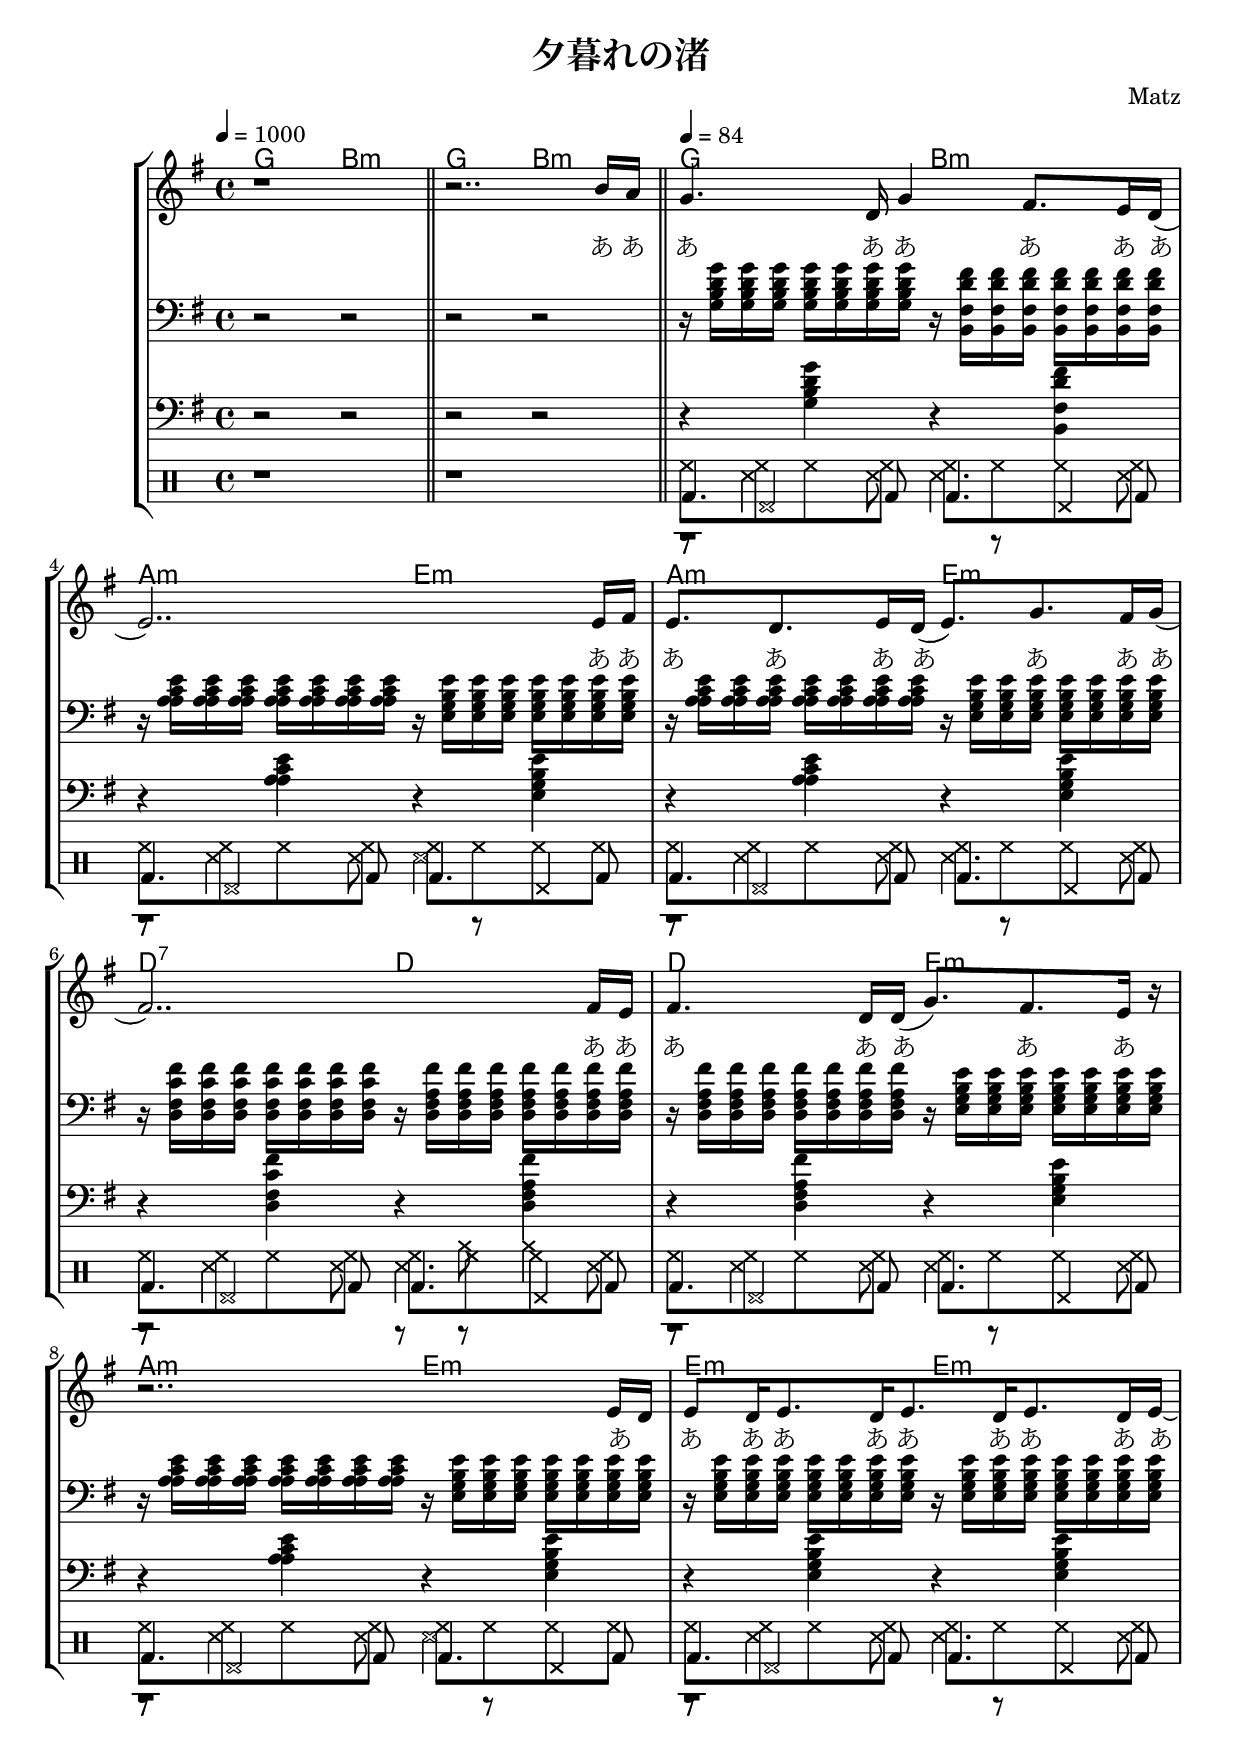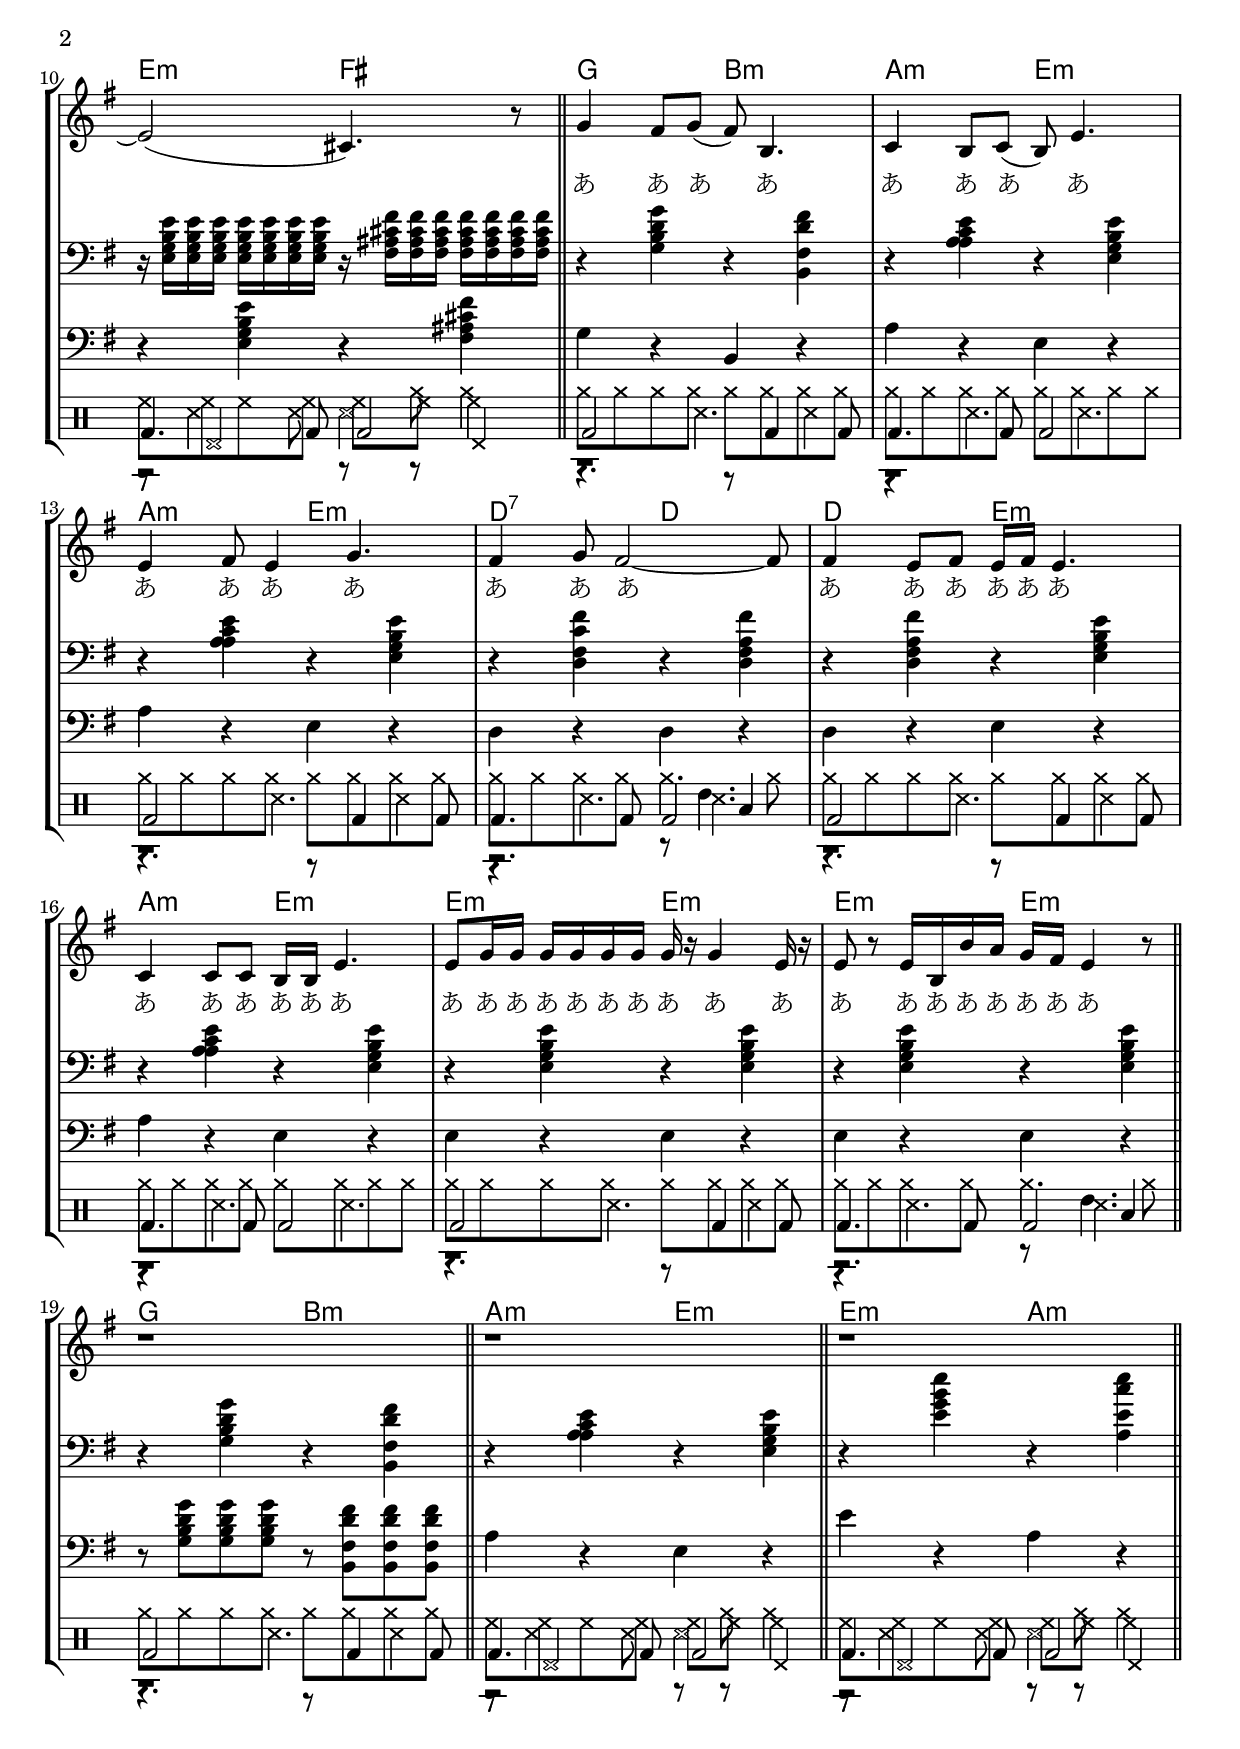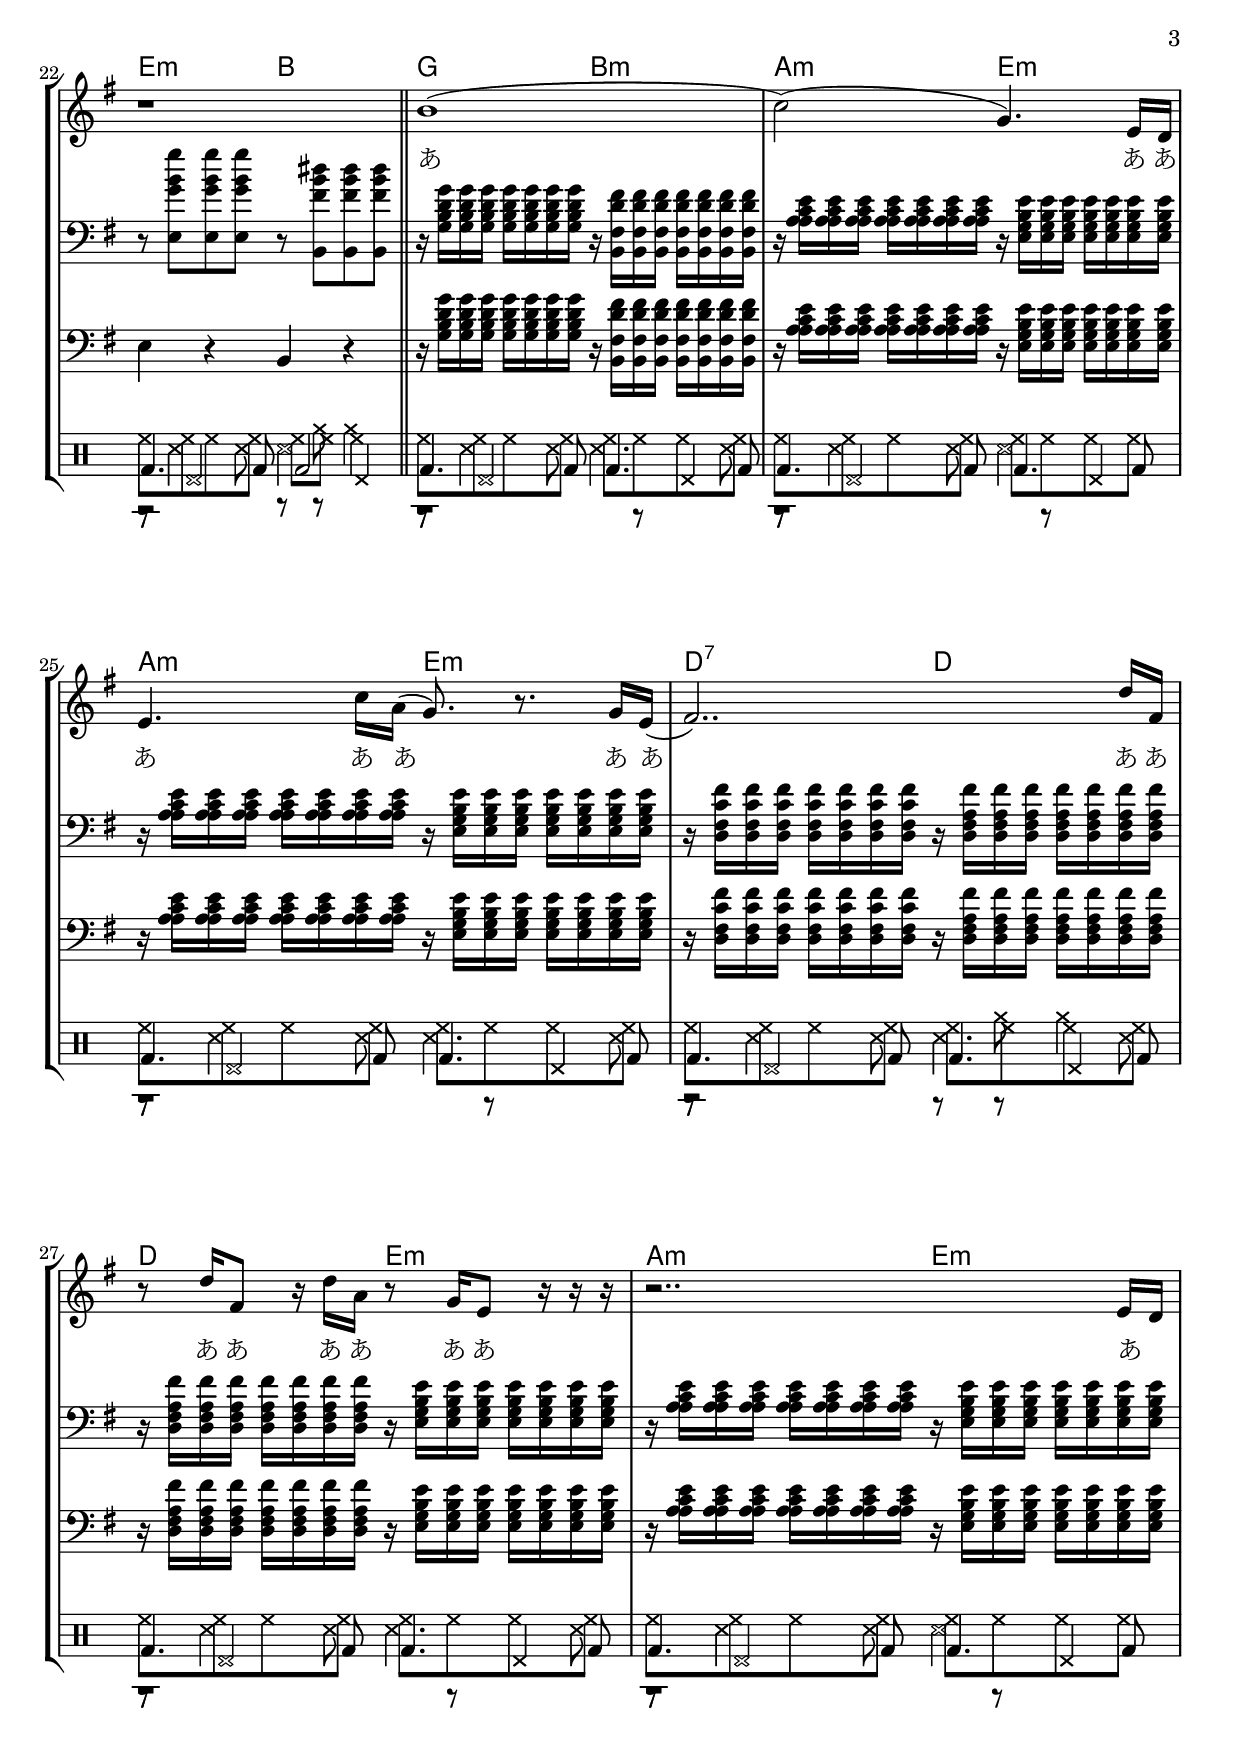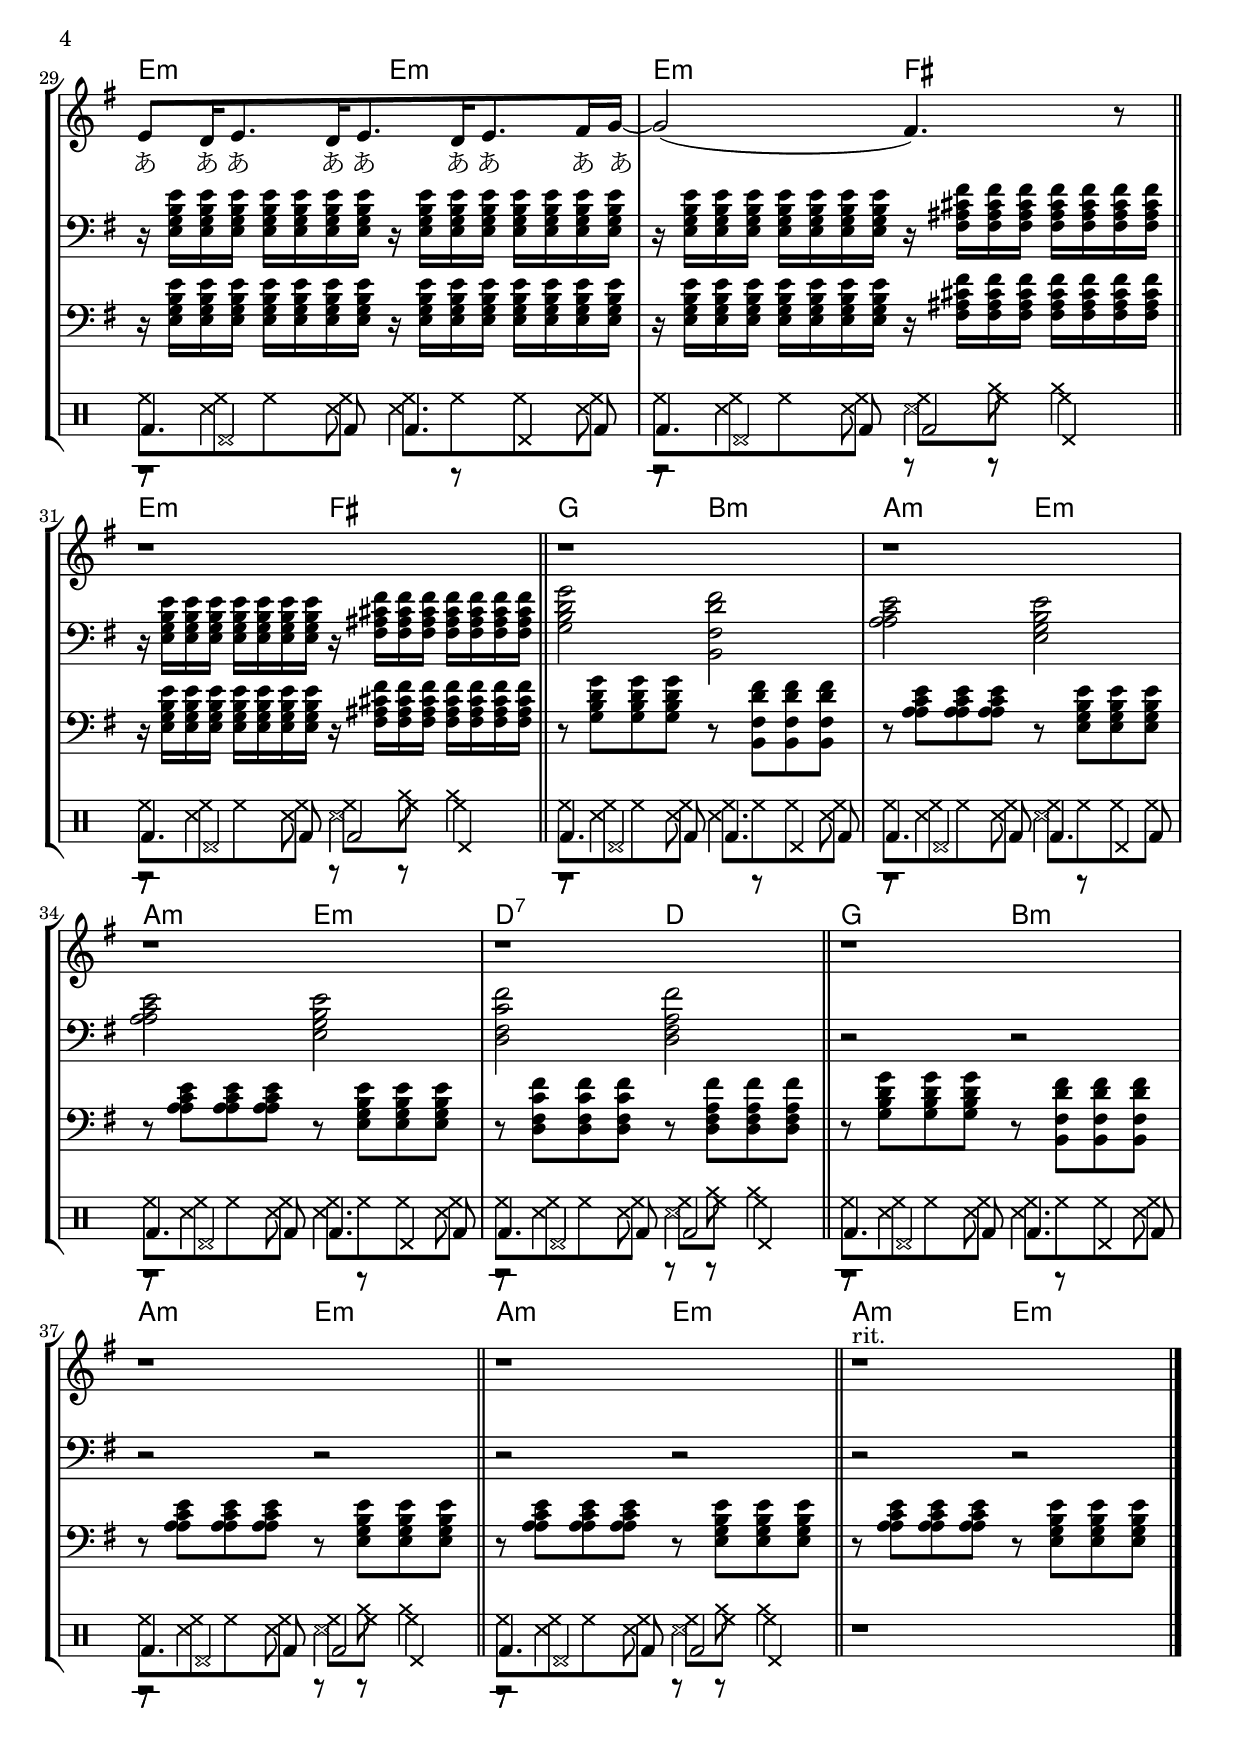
\version "2.12.1"

\header {
	title = \markup {夕暮れの渚}
	composer = \markup \center-column {Matz}
}

harmony = \chordmode {
	g2 b:m 

	g b:m 

	g b:m a:m e:m a:m e:m d:7 d d e:m a:m e:m e:m e:m e:m fis 

	g b:m a:m e:m a:m e:m d:7 d d e:m a:m e:m e:m e:m e:m e:m 

	g b:m 

	a:m e:m 

	e:m a:m 

	e:m b 

	g b:m a:m e:m a:m e:m d:7 d d e:m a:m e:m e:m e:m e:m fis 

	e:m fis 

	g b:m a:m e:m a:m e:m d:7 d 

	g b:m a:m e:m 

	a:m e:m 

	a:m e:m 
}

melody = {
	\key g \major
	\tempo 4 = 1000
	r1   
	r2.. 
	\set Staff.midiInstrument = #"Electric Guitar (jazz)"
	b'16  a'16 
		\tempo 4 = 84
g'4.  d'16  g'4  fis'8.  e'16  d'16 
	(e'2..)  e'16  fis'16 
	e'8.  d'8.  e'16  d'16  (e'8.)  g'8.  fis'16  g'16 
	(fis'2..)  fis'16  e'16 
	fis'4.  d'16  d'16  (g'8.)  fis'8.  e'16  r16~ 
	r2..  e'16  d'16 
	e'8  d'16  e'8.  d'16  e'8.  d'16  e'8.  d'16  e'16~ 
	e'2  (cis'4.)  	r8 	\set Staff.midiInstrument = #"Electric Guitar (jazz)"
	 g'4  fis'8  g'8  (fis'8)  b4. 
	c'4  b8  c'8  (b8)  e'4. 
	e'4  fis'8  e'4  g'4. 
	fis'4  g'8  fis'2~fis'8 
	fis'4  e'8  fis'8  e'16  fis'16  e'4. 
	c'4  c'8  c'8  b16  b16  e'4. 
	e'8  g'16  g'16  g'16  g'16  g'16  g'16  g'16  r16  g'4  e'16  r16 
	e'8  r8  e'16  b16  b'16  a'16  g'16  fis'16  e'4  	r8 	r1   
	r1   
	r1   
	r1   
	\set Staff.midiInstrument = #"Electric Guitar (jazz)"
	 b'1 
	(c''2)  (g'4.)  e'16  d'16 
	e'4.  c''16  a'16  (g'8.)  r8.  g'16  e'16 
	(fis'2..)  d''16  fis'16 
	r8  d''16  fis'8  r16  d''16  a'16  r8  g'16  e'8  r16  r16  r16~ 
	r2..  e'16  d'16 
	e'8  d'16  e'8.  d'16  e'8.  d'16  e'8.  fis'16  g'16~ 
	g'2  (fis'4.)  	r8 	r1   
	r1 | r1 | r1 | r1   
	r1 | r1   
	r1   
	r1^"rit." \bar "|."
}

words = \lyricmode {
	
	
	あ  あ  あ  あ  あ  あ  あ  あ  あ  あ  あ  あ  あ  あ  あ  あ  あ  あ  あ  あ  あ  あ  あ  あ  あ  あ  あ  あ  あ  あ  あ  あ  あ  あ  あ  
	あ  あ  あ  あ  あ  あ  あ  あ  あ  あ  あ  あ  あ  あ  あ  あ  あ  あ  あ  あ  あ  あ  あ  あ  あ  あ  あ  あ  あ  あ  あ  あ  あ  あ  あ  あ  あ  あ  あ  あ  あ  あ  あ  あ  あ  
	
	
	
	
	あ  あ  あ  あ  あ  あ  あ  あ  あ  あ  あ  あ  あ  あ  あ  あ  あ  あ  あ  あ  あ  あ  あ  あ  あ  あ  あ  
	
	
	
	
	
}

tempochange = {
	\tempo 4 = 1000
	r1 \bar "||"
	\tempo 4 = 1000
	r1 \bar "||"
	\tempo 4 = 84
	r1 | r1 | r1 | r1 | r1 | r1 | r1 | r1 \bar "||"
	\tempo 4 = 84
	r1 | r1 | r1 | r1 | r1 | r1 | r1 | r1 \bar "||"
	\tempo 4 = 84
	r1 \bar "||"
	\tempo 4 = 84
	r1 \bar "||"
	\tempo 4 = 84
	r1 \bar "||"
	\tempo 4 = 84
	r1 \bar "||"
	\tempo 4 = 84
	r1 | r1 | r1 | r1 | r1 | r1 | r1 | r1 \bar "||"
	\tempo 4 = 84
	r1 \bar "||"
	\tempo 4 = 84
	r1 | r1 | r1 | r1 \bar "||"
	\tempo 4 = 84
	r1 | r1 \bar "||"
	\tempo 4 = 84
	r1 \bar "||"
	\tempo 4 = 84
	\tempo 4 = 63 r2 \tempo 4 = 56 r2 \bar "|."
}

mainacc = {
	\clef bass
	\set Staff.midiInstrument = #"Acoustic grand"
	\key g \major
	\tempo 4 = 1000
	r2
	r2
	\bar "||"

	\set Staff.midiInstrument = #"Acoustic grand"
	r2
	r2
	\bar "||"

	\set Staff.midiInstrument = #"Acoustic grand"
	\tempo 4 = 84
	r16 <g b d' g'>16 <g b d' g'>16 <g b d' g'>16 <g b d' g'>16 <g b d' g'>16 <g b d' g'>16 <g b d' g'>16
	r16 <b, fis d' fis'>16 <b, fis d' fis'>16 <b, fis d' fis'>16 <b, fis d' fis'>16 <b, fis d' fis'>16 <b, fis d' fis'>16 <b, fis d' fis'>16
	r16 <a a c' e'>16 <a a c' e'>16 <a a c' e'>16 <a a c' e'>16 <a a c' e'>16 <a a c' e'>16 <a a c' e'>16
	r16 <e g b e'>16 <e g b e'>16 <e g b e'>16 <e g b e'>16 <e g b e'>16 <e g b e'>16 <e g b e'>16
	r16 <a a c' e'>16 <a a c' e'>16 <a a c' e'>16 <a a c' e'>16 <a a c' e'>16 <a a c' e'>16 <a a c' e'>16
	r16 <e g b e'>16 <e g b e'>16 <e g b e'>16 <e g b e'>16 <e g b e'>16 <e g b e'>16 <e g b e'>16
	r16 <d fis c' fis'>16 <d fis c' fis'>16 <d fis c' fis'>16 <d fis c' fis'>16 <d fis c' fis'>16 <d fis c' fis'>16 <d fis c' fis'>16
	r16 <d fis a fis'>16 <d fis a fis'>16 <d fis a fis'>16 <d fis a fis'>16 <d fis a fis'>16 <d fis a fis'>16 <d fis a fis'>16
	r16 <d fis a fis'>16 <d fis a fis'>16 <d fis a fis'>16 <d fis a fis'>16 <d fis a fis'>16 <d fis a fis'>16 <d fis a fis'>16
	r16 <e g b e'>16 <e g b e'>16 <e g b e'>16 <e g b e'>16 <e g b e'>16 <e g b e'>16 <e g b e'>16
	r16 <a a c' e'>16 <a a c' e'>16 <a a c' e'>16 <a a c' e'>16 <a a c' e'>16 <a a c' e'>16 <a a c' e'>16
	r16 <e g b e'>16 <e g b e'>16 <e g b e'>16 <e g b e'>16 <e g b e'>16 <e g b e'>16 <e g b e'>16
	r16 <e g b e'>16 <e g b e'>16 <e g b e'>16 <e g b e'>16 <e g b e'>16 <e g b e'>16 <e g b e'>16
	r16 <e g b e'>16 <e g b e'>16 <e g b e'>16 <e g b e'>16 <e g b e'>16 <e g b e'>16 <e g b e'>16
	r16 <e g b e'>16 <e g b e'>16 <e g b e'>16 <e g b e'>16 <e g b e'>16 <e g b e'>16 <e g b e'>16
	r16 <fis ais cis' fis'>16 <fis ais cis' fis'>16 <fis ais cis' fis'>16 <fis ais cis' fis'>16 <fis ais cis' fis'>16 <fis ais cis' fis'>16 <fis ais cis' fis'>16
	\bar "||"

	\set Staff.midiInstrument = #"Acoustic grand"
	r4 <g b d' g'>4
	r4 <b, fis d' fis'>4
	r4 <a a c' e'>4
	r4 <e g b e'>4
	r4 <a a c' e'>4
	r4 <e g b e'>4
	r4 <d fis c' fis'>4
	r4 <d fis a fis'>4
	r4 <d fis a fis'>4
	r4 <e g b e'>4
	r4 <a a c' e'>4
	r4 <e g b e'>4
	r4 <e g b e'>4
	r4 <e g b e'>4
	r4 <e g b e'>4
	r4 <e g b e'>4
	\bar "||"

	\set Staff.midiInstrument = #"Synthbrass 2"
	r4 <g b d' g'>4
	r4 <b, fis d' fis'>4
	\bar "||"

	\set Staff.midiInstrument = #"Synthbrass 2"
	r4 <a a c' e'>4
	r4 <e g b e'>4
	\bar "||"

	\set Staff.midiInstrument = #"Synthbrass 2"
	r4 <e' g' b' e''>4
	r4 <a e' c'' e''>4
	\bar "||"

	\set Staff.midiInstrument = #"Synthbrass 2"
	r8 <e g' b' g''>8 <e g' b' g''>8 <e g' b' g''>8
	r8 <b, fis' b' dis''>8 <b, fis' b' dis''>8 <b, fis' b' dis''>8
	\bar "||"

	\set Staff.midiInstrument = #"Acoustic grand"
	r16 <g b d' g'>16 <g b d' g'>16 <g b d' g'>16 <g b d' g'>16 <g b d' g'>16 <g b d' g'>16 <g b d' g'>16
	r16 <b, fis d' fis'>16 <b, fis d' fis'>16 <b, fis d' fis'>16 <b, fis d' fis'>16 <b, fis d' fis'>16 <b, fis d' fis'>16 <b, fis d' fis'>16
	r16 <a a c' e'>16 <a a c' e'>16 <a a c' e'>16 <a a c' e'>16 <a a c' e'>16 <a a c' e'>16 <a a c' e'>16
	r16 <e g b e'>16 <e g b e'>16 <e g b e'>16 <e g b e'>16 <e g b e'>16 <e g b e'>16 <e g b e'>16
	r16 <a a c' e'>16 <a a c' e'>16 <a a c' e'>16 <a a c' e'>16 <a a c' e'>16 <a a c' e'>16 <a a c' e'>16
	r16 <e g b e'>16 <e g b e'>16 <e g b e'>16 <e g b e'>16 <e g b e'>16 <e g b e'>16 <e g b e'>16
	r16 <d fis c' fis'>16 <d fis c' fis'>16 <d fis c' fis'>16 <d fis c' fis'>16 <d fis c' fis'>16 <d fis c' fis'>16 <d fis c' fis'>16
	r16 <d fis a fis'>16 <d fis a fis'>16 <d fis a fis'>16 <d fis a fis'>16 <d fis a fis'>16 <d fis a fis'>16 <d fis a fis'>16
	r16 <d fis a fis'>16 <d fis a fis'>16 <d fis a fis'>16 <d fis a fis'>16 <d fis a fis'>16 <d fis a fis'>16 <d fis a fis'>16
	r16 <e g b e'>16 <e g b e'>16 <e g b e'>16 <e g b e'>16 <e g b e'>16 <e g b e'>16 <e g b e'>16
	r16 <a a c' e'>16 <a a c' e'>16 <a a c' e'>16 <a a c' e'>16 <a a c' e'>16 <a a c' e'>16 <a a c' e'>16
	r16 <e g b e'>16 <e g b e'>16 <e g b e'>16 <e g b e'>16 <e g b e'>16 <e g b e'>16 <e g b e'>16
	r16 <e g b e'>16 <e g b e'>16 <e g b e'>16 <e g b e'>16 <e g b e'>16 <e g b e'>16 <e g b e'>16
	r16 <e g b e'>16 <e g b e'>16 <e g b e'>16 <e g b e'>16 <e g b e'>16 <e g b e'>16 <e g b e'>16
	r16 <e g b e'>16 <e g b e'>16 <e g b e'>16 <e g b e'>16 <e g b e'>16 <e g b e'>16 <e g b e'>16
	r16 <fis ais cis' fis'>16 <fis ais cis' fis'>16 <fis ais cis' fis'>16 <fis ais cis' fis'>16 <fis ais cis' fis'>16 <fis ais cis' fis'>16 <fis ais cis' fis'>16
	\bar "||"

	\set Staff.midiInstrument = #"Acoustic grand"
	r16 <e g b e'>16 <e g b e'>16 <e g b e'>16 <e g b e'>16 <e g b e'>16 <e g b e'>16 <e g b e'>16
	r16 <fis ais cis' fis'>16 <fis ais cis' fis'>16 <fis ais cis' fis'>16 <fis ais cis' fis'>16 <fis ais cis' fis'>16 <fis ais cis' fis'>16 <fis ais cis' fis'>16
	\bar "||"

	\set Staff.midiInstrument = #"Synthbrass 2"
	<g b d' g'>2
	<b, fis d' fis'>2
	<a a c' e'>2
	<e g b e'>2
	<a a c' e'>2
	<e g b e'>2
	<d fis c' fis'>2
	<d fis a fis'>2
	\bar "||"

	\set Staff.midiInstrument = #"Acoustic grand"
	r2
	r2
	r2
	r2
	\bar "||"

	\set Staff.midiInstrument = #"Acoustic grand"
	r2
	r2
	\bar "||"

	\set Staff.midiInstrument = #"Acoustic grand"
	r2
	r2
	\bar "|."
}

subacc = {
	\clef bass
	\set Staff.midiInstrument = #"Acoustic grand"
	\key g \major
	\tempo 4 = 1000
	r2
	r2
	\bar "||"

	\set Staff.midiInstrument = #"Acoustic grand"
	r2
	r2
	\bar "||"

	\set Staff.midiInstrument = #"Muted Trumpet"
	\tempo 4 = 84
	r4 <g b d' g'>4
	r4 <b, fis d' fis'>4
	r4 <a a c' e'>4
	r4 <e g b e'>4
	r4 <a a c' e'>4
	r4 <e g b e'>4
	r4 <d fis c' fis'>4
	r4 <d fis a fis'>4
	r4 <d fis a fis'>4
	r4 <e g b e'>4
	r4 <a a c' e'>4
	r4 <e g b e'>4
	r4 <e g b e'>4
	r4 <e g b e'>4
	r4 <e g b e'>4
	r4 <fis ais cis' fis'>4
	\bar "||"

	\set Staff.midiInstrument = #"Muted Trumpet"
	g4 r4
	b,4 r4
	a4 r4
	e4 r4
	a4 r4
	e4 r4
	d4 r4
	d4 r4
	d4 r4
	e4 r4
	a4 r4
	e4 r4
	e4 r4
	e4 r4
	e4 r4
	e4 r4
	\bar "||"

	\set Staff.midiInstrument = #"Piccolo"
	r8 <g b d' g'>8 <g b d' g'>8 <g b d' g'>8
	r8 <b, fis d' fis'>8 <b, fis d' fis'>8 <b, fis d' fis'>8
	\bar "||"

	\set Staff.midiInstrument = #"Reverse Cymbal"
	a4 r4
	e4 r4
	\bar "||"

	\set Staff.midiInstrument = #"Piccolo"
	e'4 r4
	a4 r4
	\bar "||"

	\set Staff.midiInstrument = #"Reverse Cymbal"
	e4 r4
	b,4 r4
	\bar "||"

	\set Staff.midiInstrument = #"Piccolo"
	r16 <g b d' g'>16 <g b d' g'>16 <g b d' g'>16 <g b d' g'>16 <g b d' g'>16 <g b d' g'>16 <g b d' g'>16
	r16 <b, fis d' fis'>16 <b, fis d' fis'>16 <b, fis d' fis'>16 <b, fis d' fis'>16 <b, fis d' fis'>16 <b, fis d' fis'>16 <b, fis d' fis'>16
	r16 <a a c' e'>16 <a a c' e'>16 <a a c' e'>16 <a a c' e'>16 <a a c' e'>16 <a a c' e'>16 <a a c' e'>16
	r16 <e g b e'>16 <e g b e'>16 <e g b e'>16 <e g b e'>16 <e g b e'>16 <e g b e'>16 <e g b e'>16
	r16 <a a c' e'>16 <a a c' e'>16 <a a c' e'>16 <a a c' e'>16 <a a c' e'>16 <a a c' e'>16 <a a c' e'>16
	r16 <e g b e'>16 <e g b e'>16 <e g b e'>16 <e g b e'>16 <e g b e'>16 <e g b e'>16 <e g b e'>16
	r16 <d fis c' fis'>16 <d fis c' fis'>16 <d fis c' fis'>16 <d fis c' fis'>16 <d fis c' fis'>16 <d fis c' fis'>16 <d fis c' fis'>16
	r16 <d fis a fis'>16 <d fis a fis'>16 <d fis a fis'>16 <d fis a fis'>16 <d fis a fis'>16 <d fis a fis'>16 <d fis a fis'>16
	r16 <d fis a fis'>16 <d fis a fis'>16 <d fis a fis'>16 <d fis a fis'>16 <d fis a fis'>16 <d fis a fis'>16 <d fis a fis'>16
	r16 <e g b e'>16 <e g b e'>16 <e g b e'>16 <e g b e'>16 <e g b e'>16 <e g b e'>16 <e g b e'>16
	r16 <a a c' e'>16 <a a c' e'>16 <a a c' e'>16 <a a c' e'>16 <a a c' e'>16 <a a c' e'>16 <a a c' e'>16
	r16 <e g b e'>16 <e g b e'>16 <e g b e'>16 <e g b e'>16 <e g b e'>16 <e g b e'>16 <e g b e'>16
	r16 <e g b e'>16 <e g b e'>16 <e g b e'>16 <e g b e'>16 <e g b e'>16 <e g b e'>16 <e g b e'>16
	r16 <e g b e'>16 <e g b e'>16 <e g b e'>16 <e g b e'>16 <e g b e'>16 <e g b e'>16 <e g b e'>16
	r16 <e g b e'>16 <e g b e'>16 <e g b e'>16 <e g b e'>16 <e g b e'>16 <e g b e'>16 <e g b e'>16
	r16 <fis ais cis' fis'>16 <fis ais cis' fis'>16 <fis ais cis' fis'>16 <fis ais cis' fis'>16 <fis ais cis' fis'>16 <fis ais cis' fis'>16 <fis ais cis' fis'>16
	\bar "||"

	\set Staff.midiInstrument = #"Piccolo"
	r16 <e g b e'>16 <e g b e'>16 <e g b e'>16 <e g b e'>16 <e g b e'>16 <e g b e'>16 <e g b e'>16
	r16 <fis ais cis' fis'>16 <fis ais cis' fis'>16 <fis ais cis' fis'>16 <fis ais cis' fis'>16 <fis ais cis' fis'>16 <fis ais cis' fis'>16 <fis ais cis' fis'>16
	\bar "||"

	\set Staff.midiInstrument = #"Piccolo"
	r8 <g b d' g'>8 <g b d' g'>8 <g b d' g'>8
	r8 <b, fis d' fis'>8 <b, fis d' fis'>8 <b, fis d' fis'>8
	r8 <a a c' e'>8 <a a c' e'>8 <a a c' e'>8
	r8 <e g b e'>8 <e g b e'>8 <e g b e'>8
	r8 <a a c' e'>8 <a a c' e'>8 <a a c' e'>8
	r8 <e g b e'>8 <e g b e'>8 <e g b e'>8
	r8 <d fis c' fis'>8 <d fis c' fis'>8 <d fis c' fis'>8
	r8 <d fis a fis'>8 <d fis a fis'>8 <d fis a fis'>8
	\bar "||"

	\set Staff.midiInstrument = #"Piccolo"
	r8 <g b d' g'>8 <g b d' g'>8 <g b d' g'>8
	r8 <b, fis d' fis'>8 <b, fis d' fis'>8 <b, fis d' fis'>8
	r8 <a a c' e'>8 <a a c' e'>8 <a a c' e'>8
	r8 <e g b e'>8 <e g b e'>8 <e g b e'>8
	\bar "||"

	\set Staff.midiInstrument = #"Piccolo"
	r8 <a a c' e'>8 <a a c' e'>8 <a a c' e'>8
	r8 <e g b e'>8 <e g b e'>8 <e g b e'>8
	\bar "||"

	\set Staff.midiInstrument = #"Piccolo"
	r8 <a a c' e'>8 <a a c' e'>8 <a a c' e'>8
	r8 <e g b e'>8 <e g b e'>8 <e g b e'>8
	\bar "|."
}

percA = {
	\drummode {
	r1 \bar "||"
	r1 \bar "||"
	hh8 hh8 hh8 hh8 hh8 hh8 hh8 hh8  |hh8 hh8 hh8 hh8 hh8 hh8 hh8 hh8  |hh8 hh8 hh8 hh8 hh8 hh8 hh8 hh8  |hh8 hh8 hh8 hh8 hh8 hh8 hh8 hh8  |hh8 hh8 hh8 hh8 hh8 hh8 hh8 hh8  |hh8 hh8 hh8 hh8 hh8 hh8 hh8 hh8  |hh8 hh8 hh8 hh8 hh8 hh8 hh8 hh8  |hh8 hh8 hh8 hh8 hh8 hh8 hh4  \bar "||"
	bd2 r8 bd4 bd8  |bd4. bd8 bd2  |bd2 r8 bd4 bd8  |bd4. bd8 bd2  |bd2 r8 bd4 bd8  |bd4. bd8 bd2  |bd2 r8 bd4 bd8  |bd4. bd8 bd2  \bar "||"
	bd2 r8 bd4 bd8  \bar "||"
	hh8 hh8 hh8 hh8 hh8 hh8 hh4  \bar "||"
	hh8 hh8 hh8 hh8 hh8 hh8 hh4  \bar "||"
	hh8 hh8 hh8 hh8 hh8 hh8 hh4  \bar "||"
	hh8 hh8 hh8 hh8 hh8 hh8 hh8 hh8  |hh8 hh8 hh8 hh8 hh8 hh8 hh8 hh8  |hh8 hh8 hh8 hh8 hh8 hh8 hh8 hh8  |hh8 hh8 hh8 hh8 hh8 hh8 hh8 hh8  |hh8 hh8 hh8 hh8 hh8 hh8 hh8 hh8  |hh8 hh8 hh8 hh8 hh8 hh8 hh8 hh8  |hh8 hh8 hh8 hh8 hh8 hh8 hh8 hh8  |hh8 hh8 hh8 hh8 hh8 hh8 hh4  \bar "||"
	hh8 hh8 hh8 hh8 hh8 hh8 hh4  \bar "||"
	hh8 hh8 hh8 hh8 hh8 hh8 hh8 hh8  |hh8 hh8 hh8 hh8 hh8 hh8 hh8 hh8  |hh8 hh8 hh8 hh8 hh8 hh8 hh8 hh8  |hh8 hh8 hh8 hh8 hh8 hh8 hh4  \bar "||"
	hh8 hh8 hh8 hh8 hh8 hh8 hh8 hh8  |hh8 hh8 hh8 hh8 hh8 hh8 hh4  \bar "||"
	hh8 hh8 hh8 hh8 hh8 hh8 hh4  \bar "||"
	r1 \bar "|."
	}
}

percB = {
	\drummode {
	r1 \bar "||"
	r1 \bar "||"
	bd4. bd8 bd4. bd8  |bd4. bd8 bd4. bd8  |bd4. bd8 bd4. bd8  |bd4. bd8 bd4. bd8  |bd4. bd8 bd4. bd8  |bd4. bd8 bd4. bd8  |bd4. bd8 bd4. bd8  |bd4. bd8 bd2  \bar "||"
	r4. ss4. ss4  |r4 ss4. ss4.  |r4. ss4. ss4  |r4 ss4. ss4.  |r4. ss4. ss4  |r4 ss4. ss4.  |r4. ss4. ss4  |r4 ss4. ss4.  \bar "||"
	r4. ss4. ss4  \bar "||"
	bd4. bd8 bd2  \bar "||"
	bd4. bd8 bd2  \bar "||"
	bd4. bd8 bd2  \bar "||"
	bd4. bd8 bd4. bd8  |bd4. bd8 bd4. bd8  |bd4. bd8 bd4. bd8  |bd4. bd8 bd4. bd8  |bd4. bd8 bd4. bd8  |bd4. bd8 bd4. bd8  |bd4. bd8 bd4. bd8  |bd4. bd8 bd2  \bar "||"
	bd4. bd8 bd2  \bar "||"
	bd4. bd8 bd4. bd8  |bd4. bd8 bd4. bd8  |bd4. bd8 bd4. bd8  |bd4. bd8 bd2  \bar "||"
	bd4. bd8 bd4. bd8  |bd4. bd8 bd2  \bar "||"
	bd4. bd8 bd2  \bar "||"
	r1 \bar "|."
	}
}

percC = {
	\drummode {
	r1 \bar "||"
	r1 \bar "||"
	r8 ss4 ss8 ss4. ss8  |r8 ss4 ss8 ss2  |r8 ss4 ss8 ss4. ss8  |r8 ss4 ss8 ss4. ss8  |r8 ss4 ss8 ss4. ss8  |r8 ss4 ss8 ss2  |r8 ss4 ss8 ss4. ss8  |r8 ss4 ss8 ss2  \bar "||"
	cymr8 cymr8 cymr8 cymr8 cymr8 cymr8 cymr8 cymr8  |cymr8 cymr8 cymr8 cymr8 cymr8 cymr8 cymr8 cymr8  |cymr8 cymr8 cymr8 cymr8 cymr8 cymr8 cymr8 cymr8  |cymr8 cymr8 cymr8 cymr8 cymr4. cymr8  |cymr8 cymr8 cymr8 cymr8 cymr8 cymr8 cymr8 cymr8  |cymr8 cymr8 cymr8 cymr8 cymr8 cymr8 cymr8 cymr8  |cymr8 cymr8 cymr8 cymr8 cymr8 cymr8 cymr8 cymr8  |cymr8 cymr8 cymr8 cymr8 cymr4. cymr8  \bar "||"
	cymr8 cymr8 cymr8 cymr8 cymr8 cymr8 cymr8 cymr8  \bar "||"
	r8 ss4 ss8 ss2  \bar "||"
	r8 ss4 ss8 ss2  \bar "||"
	r8 ss4 ss8 ss2  \bar "||"
	r8 ss4 ss8 ss4. ss8  |r8 ss4 ss8 ss2  |r8 ss4 ss8 ss4. ss8  |r8 ss4 ss8 ss4. ss8  |r8 ss4 ss8 ss4. ss8  |r8 ss4 ss8 ss2  |r8 ss4 ss8 ss4. ss8  |r8 ss4 ss8 ss2  \bar "||"
	r8 ss4 ss8 ss2  \bar "||"
	r8 ss4 ss8 ss4. ss8  |r8 ss4 ss8 ss2  |r8 ss4 ss8 ss4. ss8  |r8 ss4 ss8 ss2  \bar "||"
	r8 ss4 ss8 ss4. ss8  |r8 ss4 ss8 ss2  \bar "||"
	r8 ss4 ss8 ss2  \bar "||"
	r1 \bar "|."
	}
}

percD = {
	\drummode {
	r1 \bar "||"
	r1 \bar "||"
	r8 hhp2 r8 hhp4  |r8 hhp2 r8 hhp4  |r8 hhp2 r8 hhp4  |r8 hhp2 r8 hhp4  |r8 hhp2 r8 hhp4  |r8 hhp2 r8 hhp4  |r8 hhp2 r8 hhp4  |r8 hhp2 r8 hhp4  \bar "||"
	r1 |r1 |r1 |r2. toml4  |r1 |r1 |r1 |r2. toml4  \bar "||"
	r1 \bar "||"
	r8 hhp2 r8 hhp4  \bar "||"
	r8 hhp2 r8 hhp4  \bar "||"
	r8 hhp2 r8 hhp4  \bar "||"
	r8 hhp2 r8 hhp4  |r8 hhp2 r8 hhp4  |r8 hhp2 r8 hhp4  |r8 hhp2 r8 hhp4  |r8 hhp2 r8 hhp4  |r8 hhp2 r8 hhp4  |r8 hhp2 r8 hhp4  |r8 hhp2 r8 hhp4  \bar "||"
	r8 hhp2 r8 hhp4  \bar "||"
	r8 hhp2 r8 hhp4  |r8 hhp2 r8 hhp4  |r8 hhp2 r8 hhp4  |r8 hhp2 r8 hhp4  \bar "||"
	r8 hhp2 r8 hhp4  |r8 hhp2 r8 hhp4  \bar "||"
	r8 hhp2 r8 hhp4  \bar "||"
	r1 \bar "|."
	}
}

percE = {
	\drummode {
	r1 \bar "||"
	r1 \bar "||"
	r1  |r1  |r1  |r2 r8 cymr8 cymr4  |r1  |r1  |r1  |r2 r8 cymr8 cymr4  \bar "||"
	r1 |r1 |r1 |r2 r8 tommh4.  |r1 |r1 |r1 |r2 r8 tommh4.  \bar "||"
	r1 \bar "||"
	r2 r8 cymr8 cymr4  \bar "||"
	r2 r8 cymr8 cymr4  \bar "||"
	r2 r8 cymr8 cymr4  \bar "||"
	r1  |r1  |r1  |r2 r8 cymr8 cymr4  |r1  |r1  |r1  |r2 r8 cymr8 cymr4  \bar "||"
	r2 r8 cymr8 cymr4  \bar "||"
	r1  |r1  |r1  |r2 r8 cymr8 cymr4  \bar "||"
	r1  |r2 r8 cymr8 cymr4  \bar "||"
	r2 r8 cymr8 cymr4  \bar "||"
	r1 \bar "|."
	}
}

\score {
	<<
		\new StaffGroup <<
			\new ChordNames {\harmony}
			\new Voice = "melody" {\melody}
			\new Lyrics \lyricsto "melody" \words
			\new Staff = "mainacc" {\mainacc}
			\new Staff = "subacc" {\subacc}
			\new DrumStaff <<
				\new DrumVoice {\percA}
				\new DrumVoice {\percB}
				\new DrumVoice {\percC}
				\new DrumVoice {\percD}
				\new DrumVoice {\percE}
			>>
		>>
	>>
	\layout { }
}
